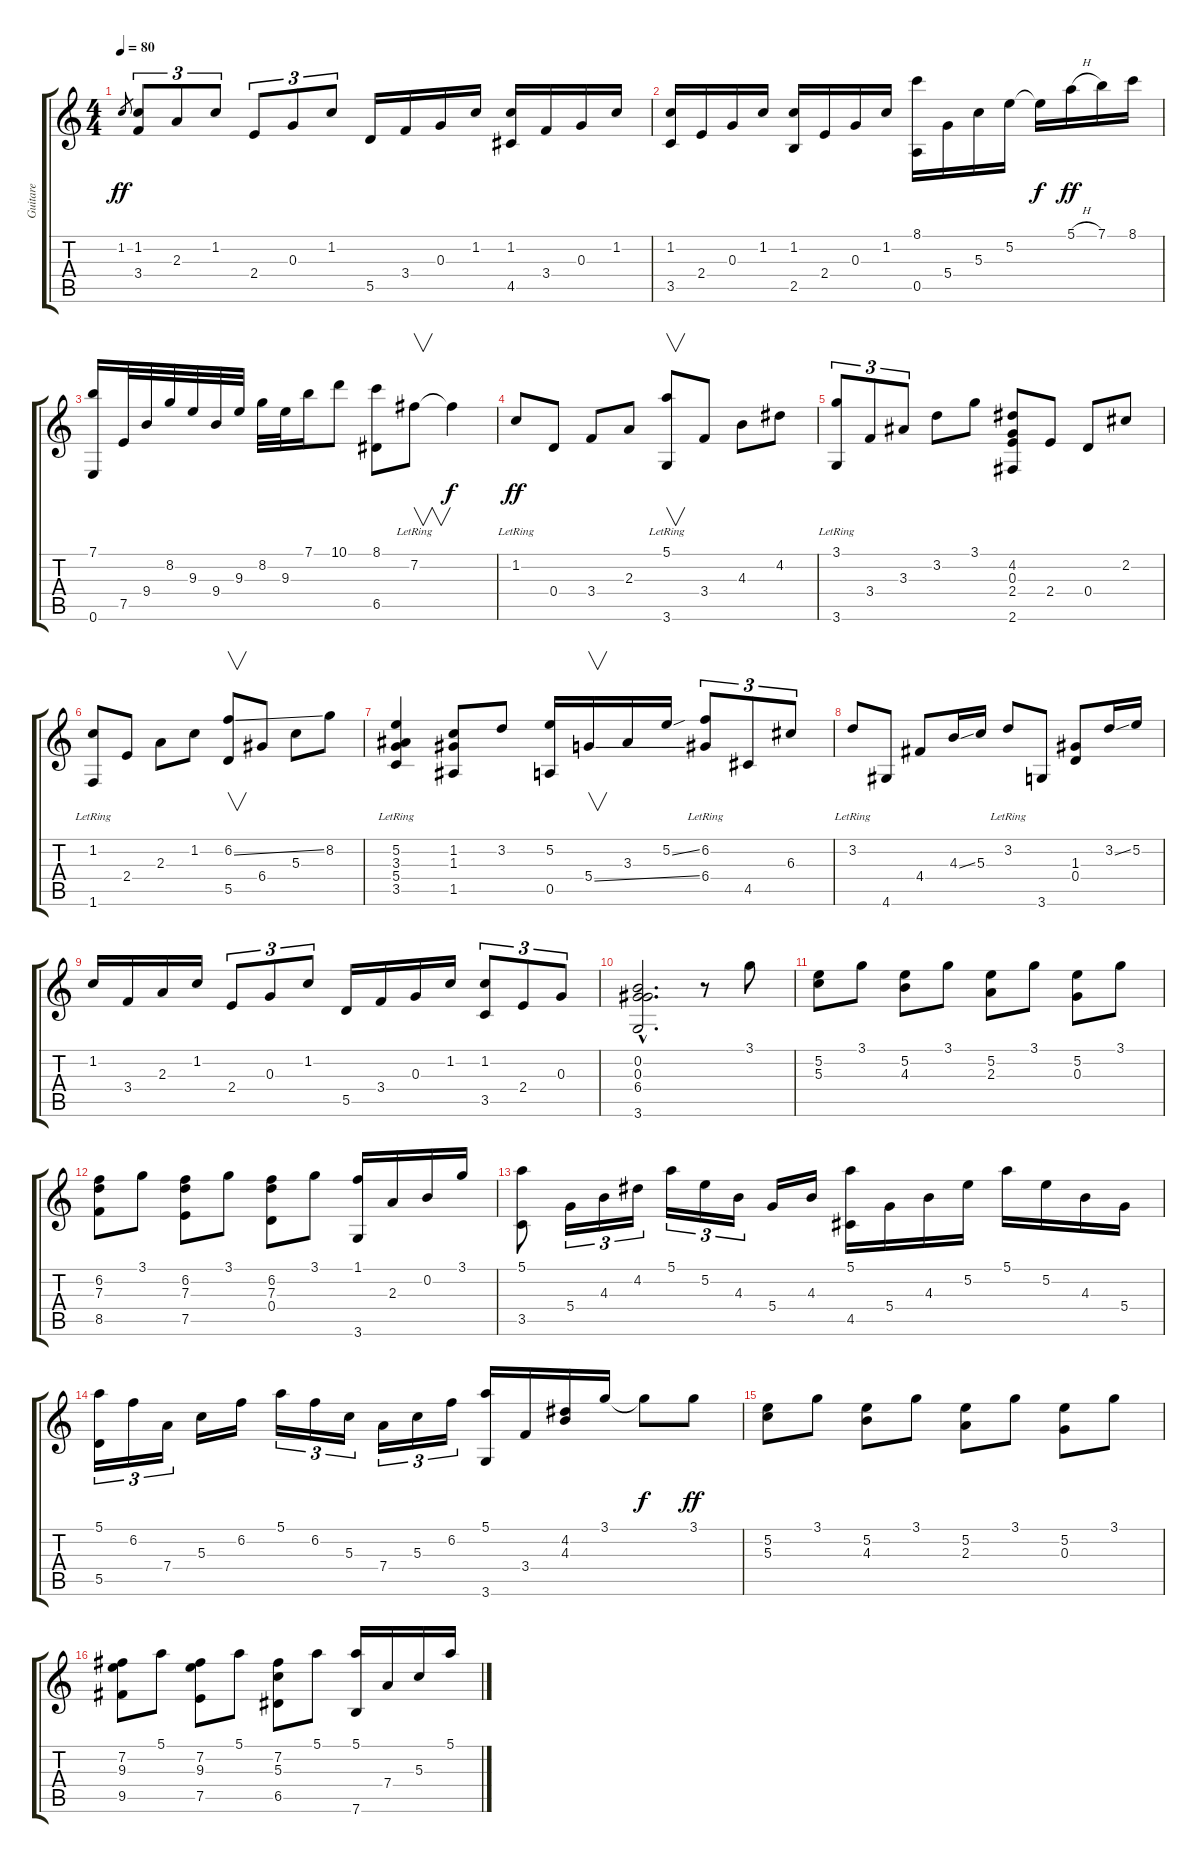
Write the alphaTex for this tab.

\track ("Guitare" "Guitare") {instrument acousticguitarnylon}
\staff {score tabs}
\tuning (E4 B3 G3 D3 A2 E2) {hide}
\ts (4 4)
\tempo 80
\clef g2
\ks c
1.2.8{gr dy ff} (1.2 3.4).8{tu (3 2)} 2.3.8{tu (3 2)} 1.2.8{tu (3 2)} 2.4.8{tu (3 2)} 0.3.8{tu (3 2)} 1.2.8{tu (3 2)} 5.5.16 3.4.16 0.3.16 1.2.16 (1.2 4.5).16 3.4.16 0.3.16 1.2.16 |
(1.2 3.5).16 2.4.16 0.3.16 1.2.16 (1.2 2.5).16 2.4.16 0.3.16 1.2.16 (8.1 0.5).16 5.4.16 5.3.16 5.2.16 5.2{t}.16{dy f} 5.1{h}.16{dy ff} 7.1.16 8.1.16 |
(7.1 0.6).16 7.5.32 9.4.32 8.2.32 9.3.32 9.4.32 9.3.32 8.2.32 9.3.32 7.1.16 10.1.8 (8.1 6.5).8 7.2{lr}.8{v} 7.2{t}.4{dy f} |
1.2{lr}.8{dy ff} 0.4.8 3.4.8 2.3.8 (5.1{lr} 3.6).8{v} 3.4.8 4.3.8 4.2.8 |
(3.1{lr} 3.6).8{tu (3 2)} 3.4.8{tu (3 2)} 3.3.8{tu (3 2)} 3.2.8 3.1.8 (4.2 0.3 2.4 2.6).8 2.4.8 0.4.8 2.2.8 |
(1.2{lr} 1.6).8 2.4.8 2.3.8 1.2.8 (6.2{ss} 5.5).8{v} 6.4.8 5.3.8 8.2.8 |
(5.2{lr} 3.3{lr} 5.4{lr} 3.5{lr}).4 (1.2 1.3 1.5).8 3.2.8 (5.2 0.5).16 5.4{ss}.16{v} 3.3.16 5.2{ss}.16 (6.2{lr} 6.4).8{tu (3 2)} 4.5.8{tu (3 2)} 6.3.8{tu (3 2)} |
3.2{lr}.8 4.6.8 4.4.8 4.3{ss}.16 5.3.16 3.2{lr}.8 3.6.8 (1.3 0.4).8 3.2{ss}.16 5.2.16 |
1.2.16 3.4.16 2.3.16 1.2.16 2.4.8{tu (3 2)} 0.3.8{tu (3 2)} 1.2.8{tu (3 2)} 5.5.16 3.4.16 0.3.16 1.2.16 (1.2 3.5).8{tu (3 2)} 2.4.8{tu (3 2)} 0.3.8{tu (3 2)} |
(0.2{hac} 0.3{hac} 6.4{hac} 3.6{hac}).2{d} r.8 3.1.8 |
(5.2 5.3).8 3.1.8 (5.2 4.3).8 3.1.8 (5.2 2.3).8 3.1.8 (5.2 0.3).8 3.1.8 |
(6.2 7.3 8.5).8 3.1.8 (6.2 7.3 7.5).8 3.1.8 (6.2 7.3 0.4).8 3.1.8 (1.1 3.6).16 2.3.16 0.2.16 3.1.16 |
(5.1 3.5).8 5.4.16{tu (3 2)} 4.3.16{tu (3 2)} 4.2.16{tu (3 2)} 5.1.16{tu (3 2)} 5.2.16{tu (3 2)} 4.3.16{tu (3 2)} 5.4.16 4.3.16 (5.1 4.5).16 5.4.16 4.3.16 5.2.16 5.1.16 5.2.16 4.3.16 5.4.16 |
(5.1 5.5).16{tu (3 2)} 6.2.16{tu (3 2)} 7.4.16{tu (3 2)} 5.3.16 6.2.16 5.1.16{tu (3 2)} 6.2.16{tu (3 2)} 5.3.16{tu (3 2)} 7.4.16{tu (3 2)} 5.3.16{tu (3 2)} 6.2.16{tu (3 2)} (5.1 3.6).16 3.4.16 (4.2 4.3).16 3.1.16 3.1{t}.8{dy f} 3.1.8{dy ff} |
(5.2 5.3).8 3.1.8 (5.2 4.3).8 3.1.8 (5.2 2.3).8 3.1.8 (5.2 0.3).8 3.1.8 |
(7.2 9.3 9.5).8 5.1.8 (7.2 9.3 7.5).8 5.1.8 (7.2 5.3 6.5).8 5.1.8 (5.1 7.6).16 7.4.16 5.3.16 5.1.16
